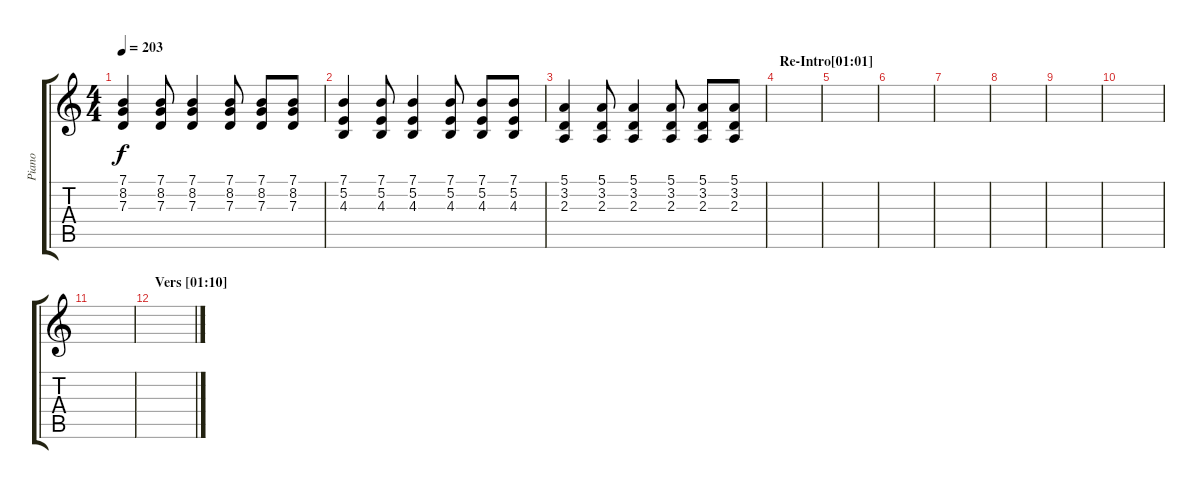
\track ("Piano" "Piano") {instrument brightacousticpiano}
\staff {score tabs}
\tuning (E4 B3 G3 D3 A2 E2) {hide}
\ts (4 4)
\tempo 203
\clef g2
\ks c
(7.1 8.2 7.3).4{dy f} (7.1 8.2 7.3).8 (7.1 8.2 7.3).4 (7.1 8.2 7.3).8 (7.1 8.2 7.3).8 (7.1 8.2 7.3).8 |
(7.1 5.2 4.3).4 (7.1 5.2 4.3).8 (7.1 5.2 4.3).4 (7.1 5.2 4.3).8 (7.1 5.2 4.3).8 (7.1 5.2 4.3).8 |
(5.1 3.2 2.3).4 (5.1 3.2 2.3).8 (5.1 3.2 2.3).4 (5.1 3.2 2.3).8 (5.1 3.2 2.3).8 (5.1 3.2 2.3).8 |
\section ("" "Re-Intro[01:01]")
|
|
|
|
|
|
|
|
\section ("" "Vers [01:10]")
